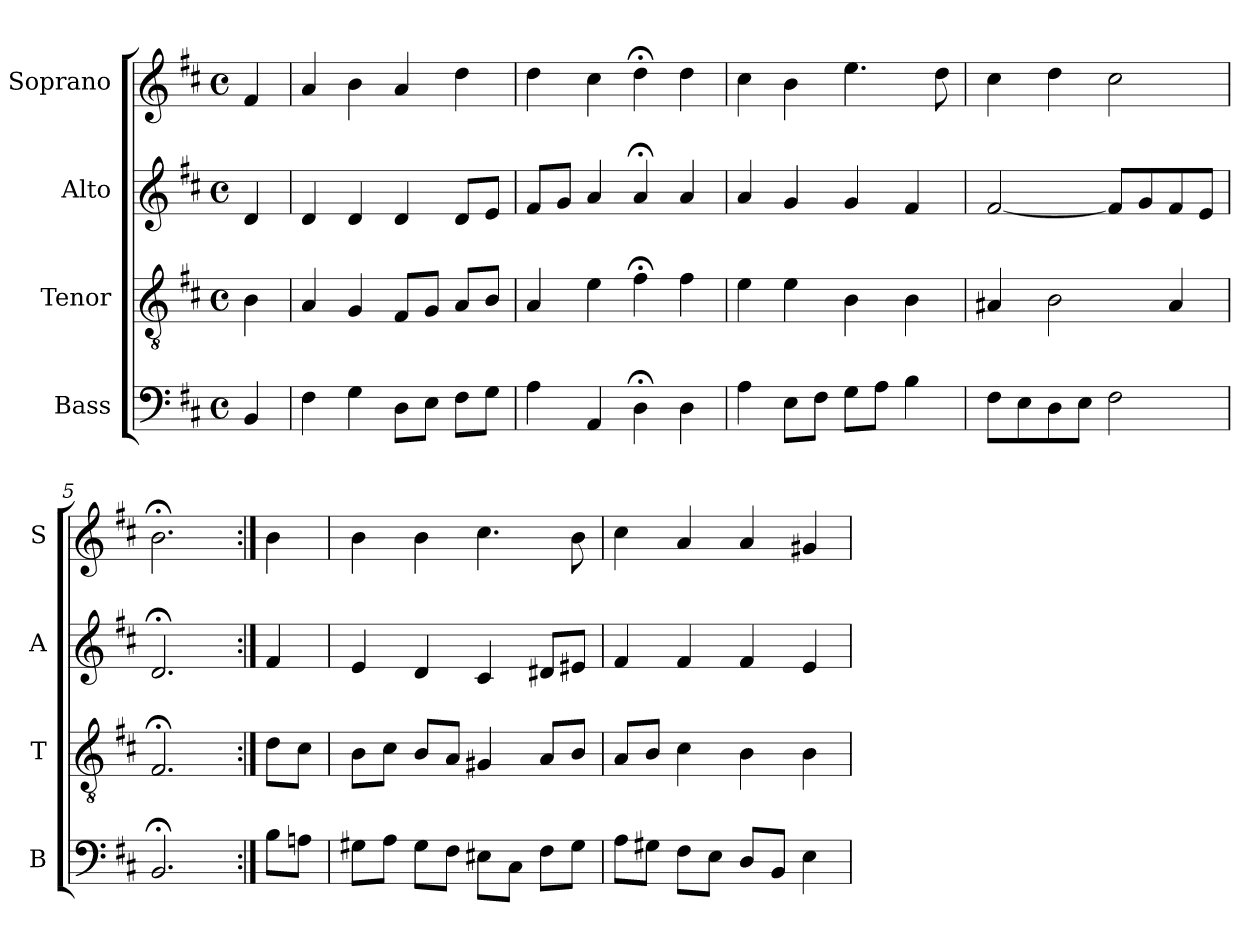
**kern	**kern	**kern	**kern
*part4	*part3	*part2	*part1
*staff4	*staff3	*staff2	*staff1
*I"Bass	*I"Tenor	*I"Alto	*I"Soprano
*I'B	*I'T	*I'A	*I'S
*clefF4	*clefGv2	*clefG2	*clefG2
*k[f#c#]	*k[f#c#]	*k[f#c#]	*k[f#c#]
*b:	*b:	*b:	*b:
*M4/4	*M4/4	*M4/4	*M4/4
*met(c)	*met(c)	*met(c)	*met(c)
*MM100	*MM100	*MM100	*MM100
=	=	=	=
4BB	4B	4d	4f#
=1	=1	=1	=1
4F#	4A	4d	4a
4G	4G	4d	4b
8DL	8F#L	4d	4a
8EJ	8GJ	.	.
8F#L	8AL	8dL	4dd
8GJ	8BJ	8eJ	.
=2	=2	=2	=2
4Ai	4Ai	8f#iL	4ddi
.	.	8gJ	.
4AA	4e	4a	4cc#
4D;<	4f#;<	4a;<	4dd;<
4D	4f#	4a	4dd
=3	=3	=3	=3
4A	4e	4a	4cc#
8EL	4e	4g	4b
8F#J	.	.	.
8GL	4B	4g	4.ee
8AJ	.	.	.
4B	4B	4f#	.
.	.	.	8dd
=4	=4	=4	=4
8F#L	4A#X	[2f#	4cc#
8E	.	.	.
8D	2B	.	4dd
8EJ	.	.	.
2F#	.	8f#L]	2cc#
.	.	8g	.
.	4A#	8f#	.
.	.	8eJ	.
=5	=5	=5	=5
2.BB;<	2.F#;<	2.d;<	2.b;<
=:|!	=:|!	=:|!	=:|!
8BL	8dL	4f#	4b
8AnJ	8c#J	.	.
=6	=6	=6	=6
8G#XL	8BL	4e	4b
8AJ	8c#J	.	.
8G#L	8BL	4d	4b
8F#J	8AJ	.	.
8E#XL	4G#X	4c#	4.cc#
8C#J	.	.	.
8F#L	8AL	8d#XL	.
8G#J	8BJ	8e#XJ	8b
=7	=7	=7	=7
8AL	8AL	4f#	4cc#
8G#XJ	8BJ	.	.
8F#L	4c#	4f#	4a
8EJ	.	.	.
8DL	4B	4f#	4a
8BBJ	.	.	.
4E	4B	4e	4g#X
=	=	=	=
*-	*-	*-	*-
